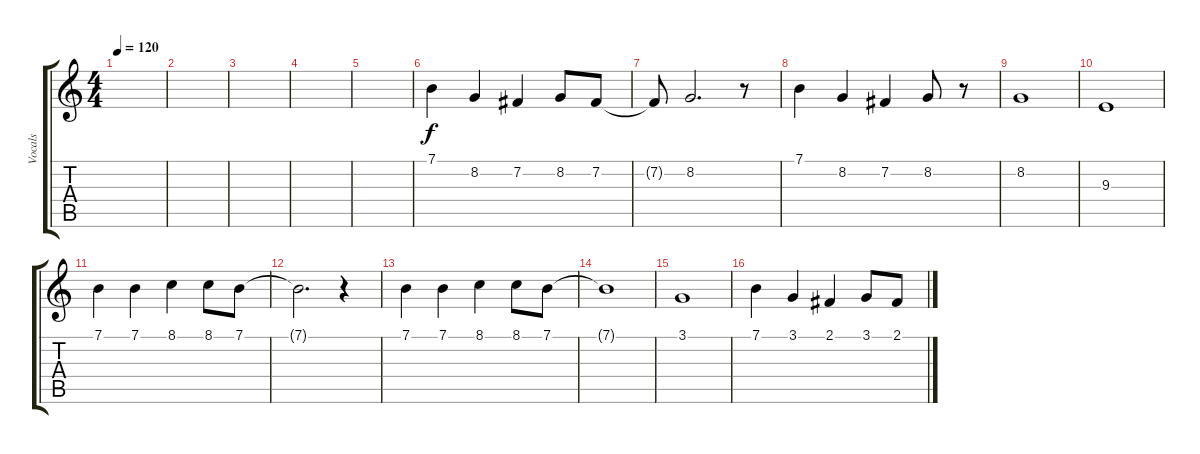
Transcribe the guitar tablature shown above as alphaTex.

\track ("Vocals" "Vocals") {instrument trumpet}
\staff {score tabs}
\tuning (E4 B3 G3 D3 A2 E2) {hide}
\ts (4 4)
\tempo 120
\clef g2
\ks c
|
|
|
|
|
7.1.4 8.2.4 7.2.4 8.2.8 7.2.8 |
7.2{t}.8 8.2.2{d} r.8 |
7.1.4 8.2.4 7.2.4 8.2.8 r.8 |
8.2.1 |
9.3.1 |
7.1.4 7.1.4 8.1.4 8.1.8 7.1.8 |
7.1{t}.2{d} r.4 |
7.1.4 7.1.4 8.1.4 8.1.8 7.1.8 |
7.1{t}.1 |
3.1.1 |
7.1.4 3.1.4 2.1.4 3.1.8 2.1.8
